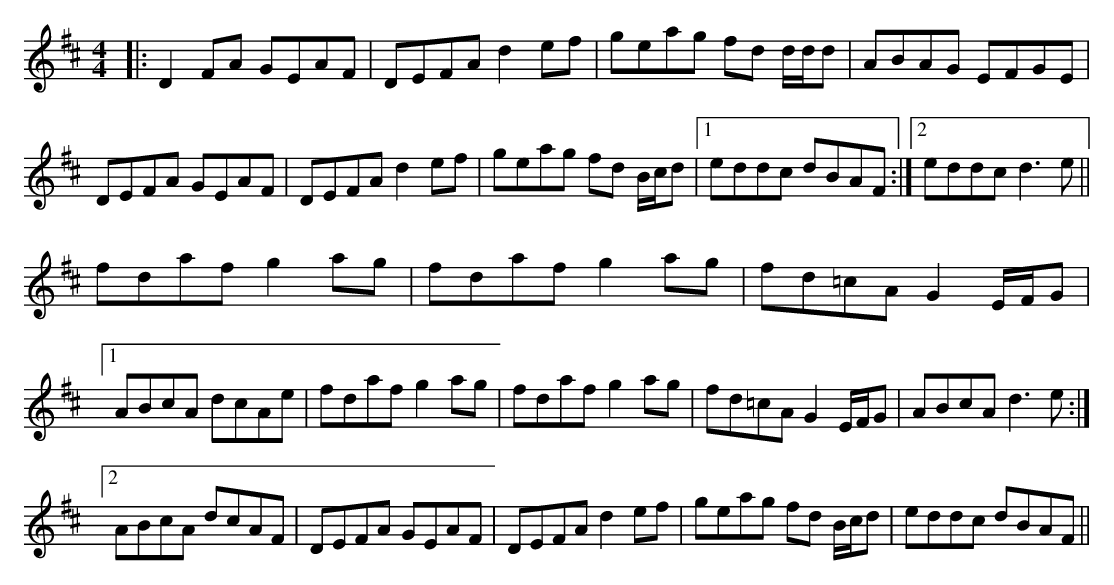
X:1
M:4/4
K:D
|:D2 FA GEAF|DEFA d2 ef|geag fd d/d/d|ABAG EFGE|
DEFA GEAF|DEFA d2 ef|geag fd B/c/d|1 eddc dBAF:|2 eddc d3 e||
fdaf g2 ag|fdaf g2 ag|fd=cA G2 E/F/G|
[1 ABcA dcAe|fdaf g2 ag|fdaf g2 ag|fd=cA G2 E/F/G|ABcA d3e:|
[2 ABcA dcAF|DEFA GEAF|DEFA d2 ef|geag fd B/c/d|eddc dBAF||
